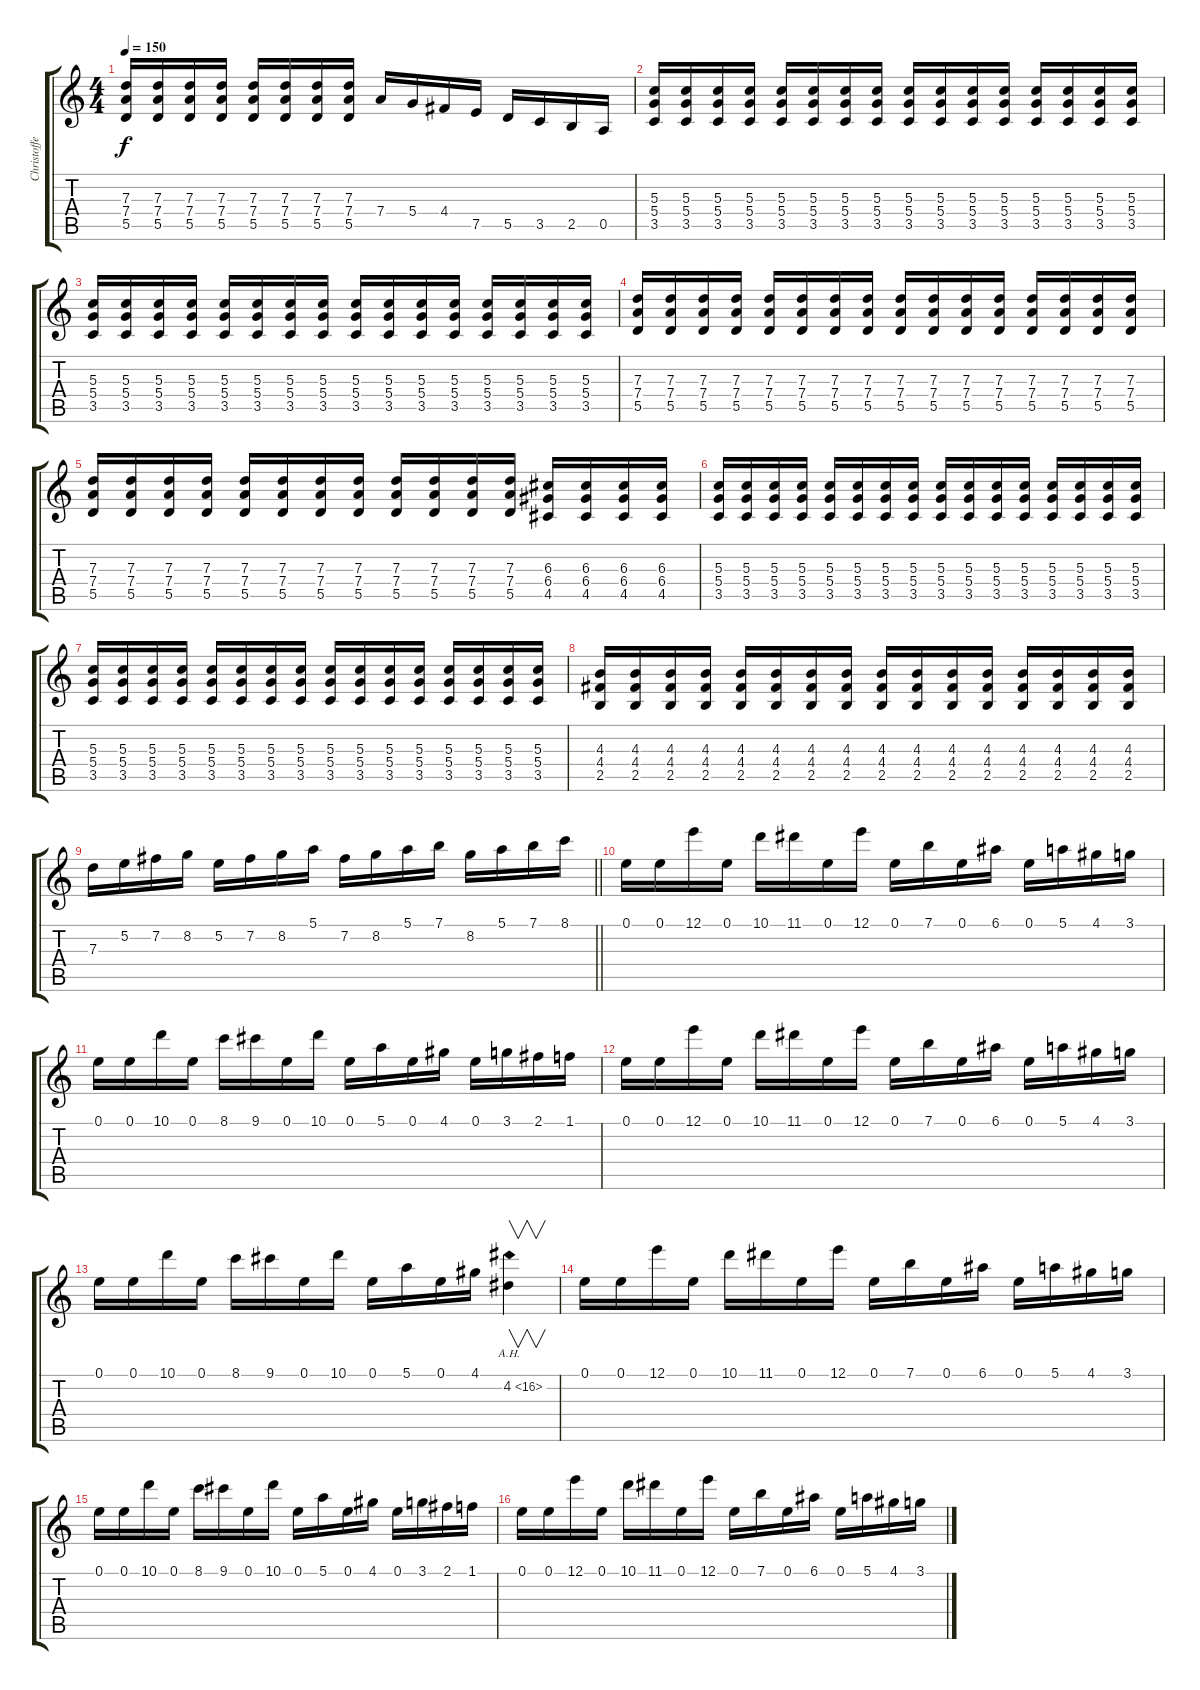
\track ("Christoffer" "Christoffe") {instrument distortionguitar}
\staff {score tabs}
\tuning (E4 B3 G3 D3 A2 E2) {hide}
\ts (4 4)
\tempo 150
\clef g2
\ks c
(7.3 7.4 5.5).16{dy f} (7.3 7.4 5.5).16 (7.3 7.4 5.5).16 (7.3 7.4 5.5).16 (7.3 7.4 5.5).16 (7.3 7.4 5.5).16 (7.3 7.4 5.5).16 (7.3 7.4 5.5).16 7.4.16 5.4.16 4.4.16 7.5.16 5.5.16 3.5.16 2.5.16 0.5.16 |
(5.3 5.4 3.5).16 (5.3 5.4 3.5).16 (5.3 5.4 3.5).16 (5.3 5.4 3.5).16 (5.3 5.4 3.5).16 (5.3 5.4 3.5).16 (5.3 5.4 3.5).16 (5.3 5.4 3.5).16 (5.3 5.4 3.5).16 (5.3 5.4 3.5).16 (5.3 5.4 3.5).16 (5.3 5.4 3.5).16 (5.3 5.4 3.5).16 (5.3 5.4 3.5).16 (5.3 5.4 3.5).16 (5.3 5.4 3.5).16 |
(5.3 5.4 3.5).16 (5.3 5.4 3.5).16 (5.3 5.4 3.5).16 (5.3 5.4 3.5).16 (5.3 5.4 3.5).16 (5.3 5.4 3.5).16 (5.3 5.4 3.5).16 (5.3 5.4 3.5).16 (5.3 5.4 3.5).16 (5.3 5.4 3.5).16 (5.3 5.4 3.5).16 (5.3 5.4 3.5).16 (5.3 5.4 3.5).16 (5.3 5.4 3.5).16 (5.3 5.4 3.5).16 (5.3 5.4 3.5).16 |
(7.3 7.4 5.5).16 (7.3 7.4 5.5).16 (7.3 7.4 5.5).16 (7.3 7.4 5.5).16 (7.3 7.4 5.5).16 (7.3 7.4 5.5).16 (7.3 7.4 5.5).16 (7.3 7.4 5.5).16 (7.3 7.4 5.5).16 (7.3 7.4 5.5).16 (7.3 7.4 5.5).16 (7.3 7.4 5.5).16 (7.3 7.4 5.5).16 (7.3 7.4 5.5).16 (7.3 7.4 5.5).16 (7.3 7.4 5.5).16 |
(7.3 7.4 5.5).16 (7.3 7.4 5.5).16 (7.3 7.4 5.5).16 (7.3 7.4 5.5).16 (7.3 7.4 5.5).16 (7.3 7.4 5.5).16 (7.3 7.4 5.5).16 (7.3 7.4 5.5).16 (7.3 7.4 5.5).16 (7.3 7.4 5.5).16 (7.3 7.4 5.5).16 (7.3 7.4 5.5).16 (6.3 6.4 4.5).16 (6.3 6.4 4.5).16 (6.3 6.4 4.5).16 (6.3 6.4 4.5).16 |
(5.3 5.4 3.5).16 (5.3 5.4 3.5).16 (5.3 5.4 3.5).16 (5.3 5.4 3.5).16 (5.3 5.4 3.5).16 (5.3 5.4 3.5).16 (5.3 5.4 3.5).16 (5.3 5.4 3.5).16 (5.3 5.4 3.5).16 (5.3 5.4 3.5).16 (5.3 5.4 3.5).16 (5.3 5.4 3.5).16 (5.3 5.4 3.5).16 (5.3 5.4 3.5).16 (5.3 5.4 3.5).16 (5.3 5.4 3.5).16 |
(5.3 5.4 3.5).16 (5.3 5.4 3.5).16 (5.3 5.4 3.5).16 (5.3 5.4 3.5).16 (5.3 5.4 3.5).16 (5.3 5.4 3.5).16 (5.3 5.4 3.5).16 (5.3 5.4 3.5).16 (5.3 5.4 3.5).16 (5.3 5.4 3.5).16 (5.3 5.4 3.5).16 (5.3 5.4 3.5).16 (5.3 5.4 3.5).16 (5.3 5.4 3.5).16 (5.3 5.4 3.5).16 (5.3 5.4 3.5).16 |
(4.3 4.4 2.5).16 (4.3 4.4 2.5).16 (4.3 4.4 2.5).16 (4.3 4.4 2.5).16 (4.3 4.4 2.5).16 (4.3 4.4 2.5).16 (4.3 4.4 2.5).16 (4.3 4.4 2.5).16 (4.3 4.4 2.5).16 (4.3 4.4 2.5).16 (4.3 4.4 2.5).16 (4.3 4.4 2.5).16 (4.3 4.4 2.5).16 (4.3 4.4 2.5).16 (4.3 4.4 2.5).16 (4.3 4.4 2.5).16 |
\barLineRight lightlight
7.3.16 5.2.16 7.2.16 8.2.16 5.2.16 7.2.16 8.2.16 5.1.16 7.2.16 8.2.16 5.1.16 7.1.16 8.2.16 5.1.16 7.1.16 8.1.16 |
\section ("" "")
0.1.16 0.1.16 12.1.16 0.1.16 10.1.16 11.1.16 0.1.16 12.1.16 0.1.16 7.1.16 0.1.16 6.1.16 0.1.16 5.1.16 4.1.16 3.1.16 |
0.1.16 0.1.16 10.1.16 0.1.16 8.1.16 9.1.16 0.1.16 10.1.16 0.1.16 5.1.16 0.1.16 4.1.16 0.1.16 3.1.16 2.1.16 1.1.16 |
0.1.16 0.1.16 12.1.16 0.1.16 10.1.16 11.1.16 0.1.16 12.1.16 0.1.16 7.1.16 0.1.16 6.1.16 0.1.16 5.1.16 4.1.16 3.1.16 |
0.1.16 0.1.16 10.1.16 0.1.16 8.1.16 9.1.16 0.1.16 10.1.16 0.1.16 5.1.16 0.1.16 4.1.16 4.2{ah 12}.4{v} |
0.1.16 0.1.16 12.1.16 0.1.16 10.1.16 11.1.16 0.1.16 12.1.16 0.1.16 7.1.16 0.1.16 6.1.16 0.1.16 5.1.16 4.1.16 3.1.16 |
0.1.16 0.1.16 10.1.16 0.1.16 8.1.16 9.1.16 0.1.16 10.1.16 0.1.16 5.1.16 0.1.16 4.1.16 0.1.16 3.1.16 2.1.16 1.1.16 |
0.1.16 0.1.16 12.1.16 0.1.16 10.1.16 11.1.16 0.1.16 12.1.16 0.1.16 7.1.16 0.1.16 6.1.16 0.1.16 5.1.16 4.1.16 3.1.16
